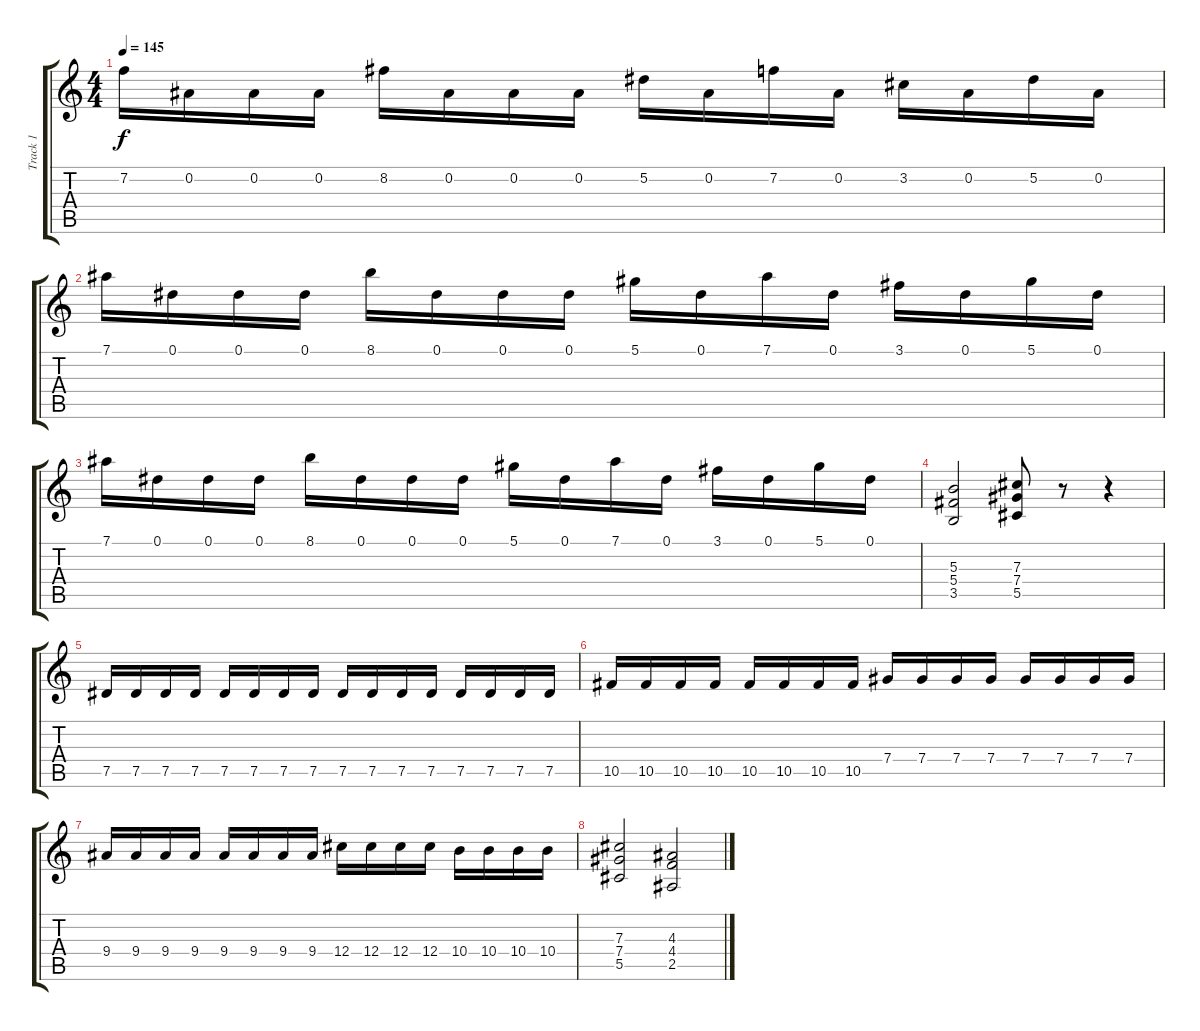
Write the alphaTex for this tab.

\track ("Track 1" "Track 1") {instrument distortionguitar}
\staff {score tabs}
\tuning (Eb4 Bb3 Gb3 Db3 Ab2 Eb2) {hide}
\ts (4 4)
\tempo 145
\clef g2
\ks c
7.2.16{dy f} 0.2.16 0.2.16 0.2.16 8.2.16 0.2.16 0.2.16 0.2.16 5.2.16 0.2.16 7.2.16 0.2.16 3.2.16 0.2.16 5.2.16 0.2.16 |
7.1.16 0.1.16 0.1.16 0.1.16 8.1.16 0.1.16 0.1.16 0.1.16 5.1.16 0.1.16 7.1.16 0.1.16 3.1.16 0.1.16 5.1.16 0.1.16 |
7.1.16 0.1.16 0.1.16 0.1.16 8.1.16 0.1.16 0.1.16 0.1.16 5.1.16 0.1.16 7.1.16 0.1.16 3.1.16 0.1.16 5.1.16 0.1.16 |
(5.3 5.4 3.5).2 (7.3 7.4 5.5).8 r.8 r.4 |
7.5.16 7.5.16 7.5.16 7.5.16 7.5.16 7.5.16 7.5.16 7.5.16 7.5.16 7.5.16 7.5.16 7.5.16 7.5.16 7.5.16 7.5.16 7.5.16 |
10.5.16 10.5.16 10.5.16 10.5.16 10.5.16 10.5.16 10.5.16 10.5.16 7.4.16 7.4.16 7.4.16 7.4.16 7.4.16 7.4.16 7.4.16 7.4.16 |
9.4.16 9.4.16 9.4.16 9.4.16 9.4.16 9.4.16 9.4.16 9.4.16 12.4.16 12.4.16 12.4.16 12.4.16 10.4.16 10.4.16 10.4.16 10.4.16 |
(7.3 7.4 5.5).2 (4.3 4.4 2.5).2
